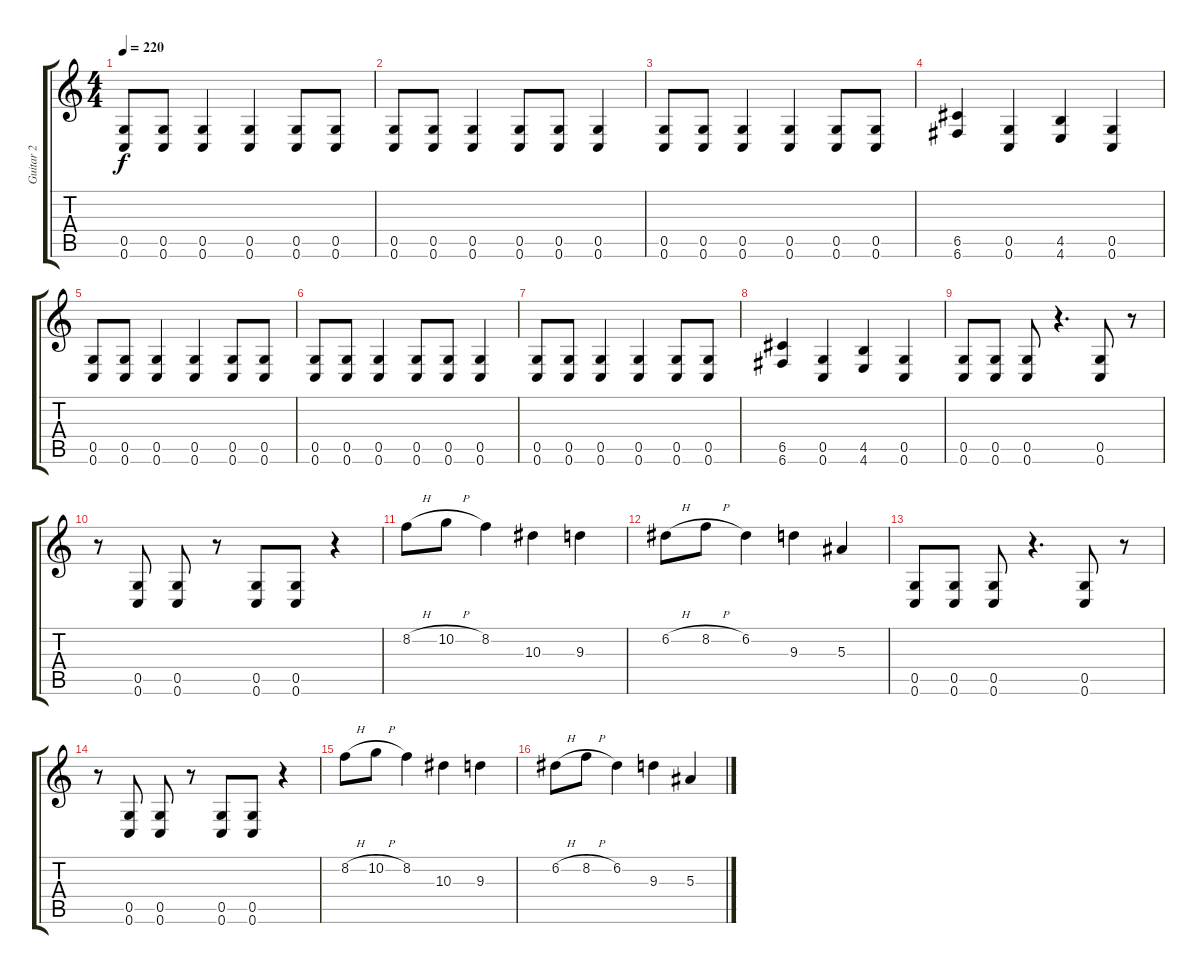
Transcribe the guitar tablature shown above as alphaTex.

\track ("Guitar 2" "Guitar 2") {instrument distortionguitar}
\staff {score tabs}
\tuning (D4 A3 F3 C3 G2 C2) {hide}
\ts (4 4)
\tempo 220
\clef g2
\ks c
(0.5 0.6).8{dy f instrument distortionguitar} (0.5 0.6).8 (0.5 0.6).4 (0.5 0.6).4 (0.5 0.6).8 (0.5 0.6).8 |
(0.5 0.6).8 (0.5 0.6).8 (0.5 0.6).4 (0.5 0.6).8 (0.5 0.6).8 (0.5 0.6).4 |
(0.5 0.6).8 (0.5 0.6).8 (0.5 0.6).4 (0.5 0.6).4 (0.5 0.6).8 (0.5 0.6).8 |
(6.5 6.6).4 (0.5 0.6).4 (4.5 4.6).4 (0.5 0.6).4 |
(0.5 0.6).8 (0.5 0.6).8 (0.5 0.6).4 (0.5 0.6).4 (0.5 0.6).8 (0.5 0.6).8 |
(0.5 0.6).8 (0.5 0.6).8 (0.5 0.6).4 (0.5 0.6).8 (0.5 0.6).8 (0.5 0.6).4 |
(0.5 0.6).8 (0.5 0.6).8 (0.5 0.6).4 (0.5 0.6).4 (0.5 0.6).8 (0.5 0.6).8 |
(6.5 6.6).4 (0.5 0.6).4 (4.5 4.6).4 (0.5 0.6).4 |
(0.5 0.6).8 (0.5 0.6).8 (0.5 0.6).8 r.4{d} (0.5 0.6).8 r.8 |
r.8 (0.5 0.6).8 (0.5 0.6).8 r.8 (0.5 0.6).8 (0.5 0.6).8 r.4 |
8.2{h}.8 10.2{h}.8 8.2.4 10.3.4 9.3.4 |
6.2{h}.8 8.2{h}.8 6.2.4 9.3.4 5.3.4 |
(0.5 0.6).8 (0.5 0.6).8 (0.5 0.6).8 r.4{d} (0.5 0.6).8 r.8 |
r.8 (0.5 0.6).8 (0.5 0.6).8 r.8 (0.5 0.6).8 (0.5 0.6).8 r.4 |
8.2{h}.8 10.2{h}.8 8.2.4 10.3.4 9.3.4 |
6.2{h}.8 8.2{h}.8 6.2.4 9.3.4 5.3.4
